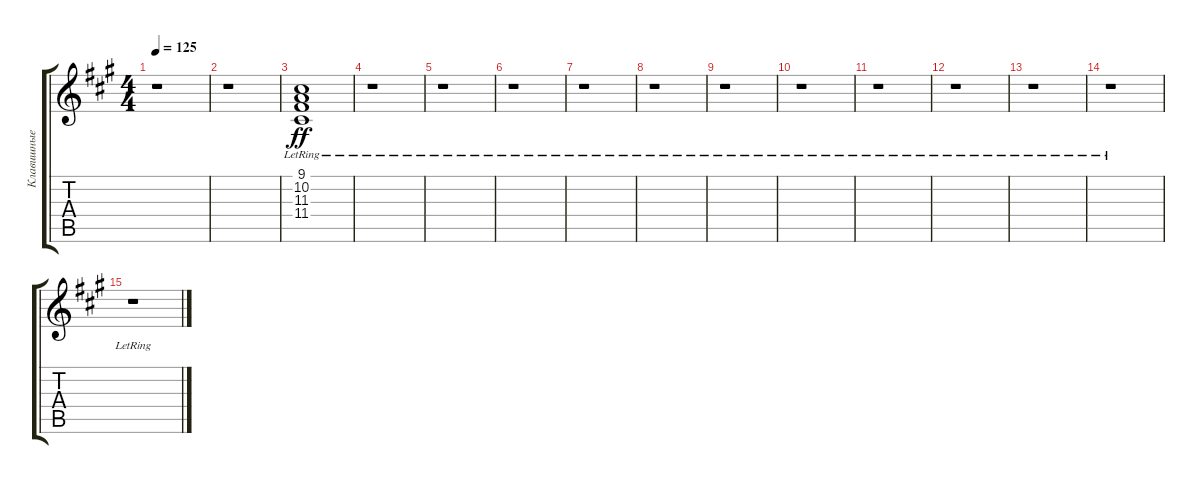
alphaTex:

\track ("Клавишные 2" "Клавишные ") {instrument electricgrandpiano}
\staff {score tabs}
\tuning (E4 B3 G3 D3 A2 E2) {hide}
\ts (4 4)
\tempo 125
\clef g2
\ks f#minor
r.1{dy ff} |
r.1 |
(9.1{lr} 10.2{lr} 11.3{lr} 11.4{lr}).1 |
r.1 |
r.1 |
r.1 |
r.1 |
r.1 |
r.1 |
r.1 |
r.1 |
r.1 |
r.1 |
r.1 |
r.1
